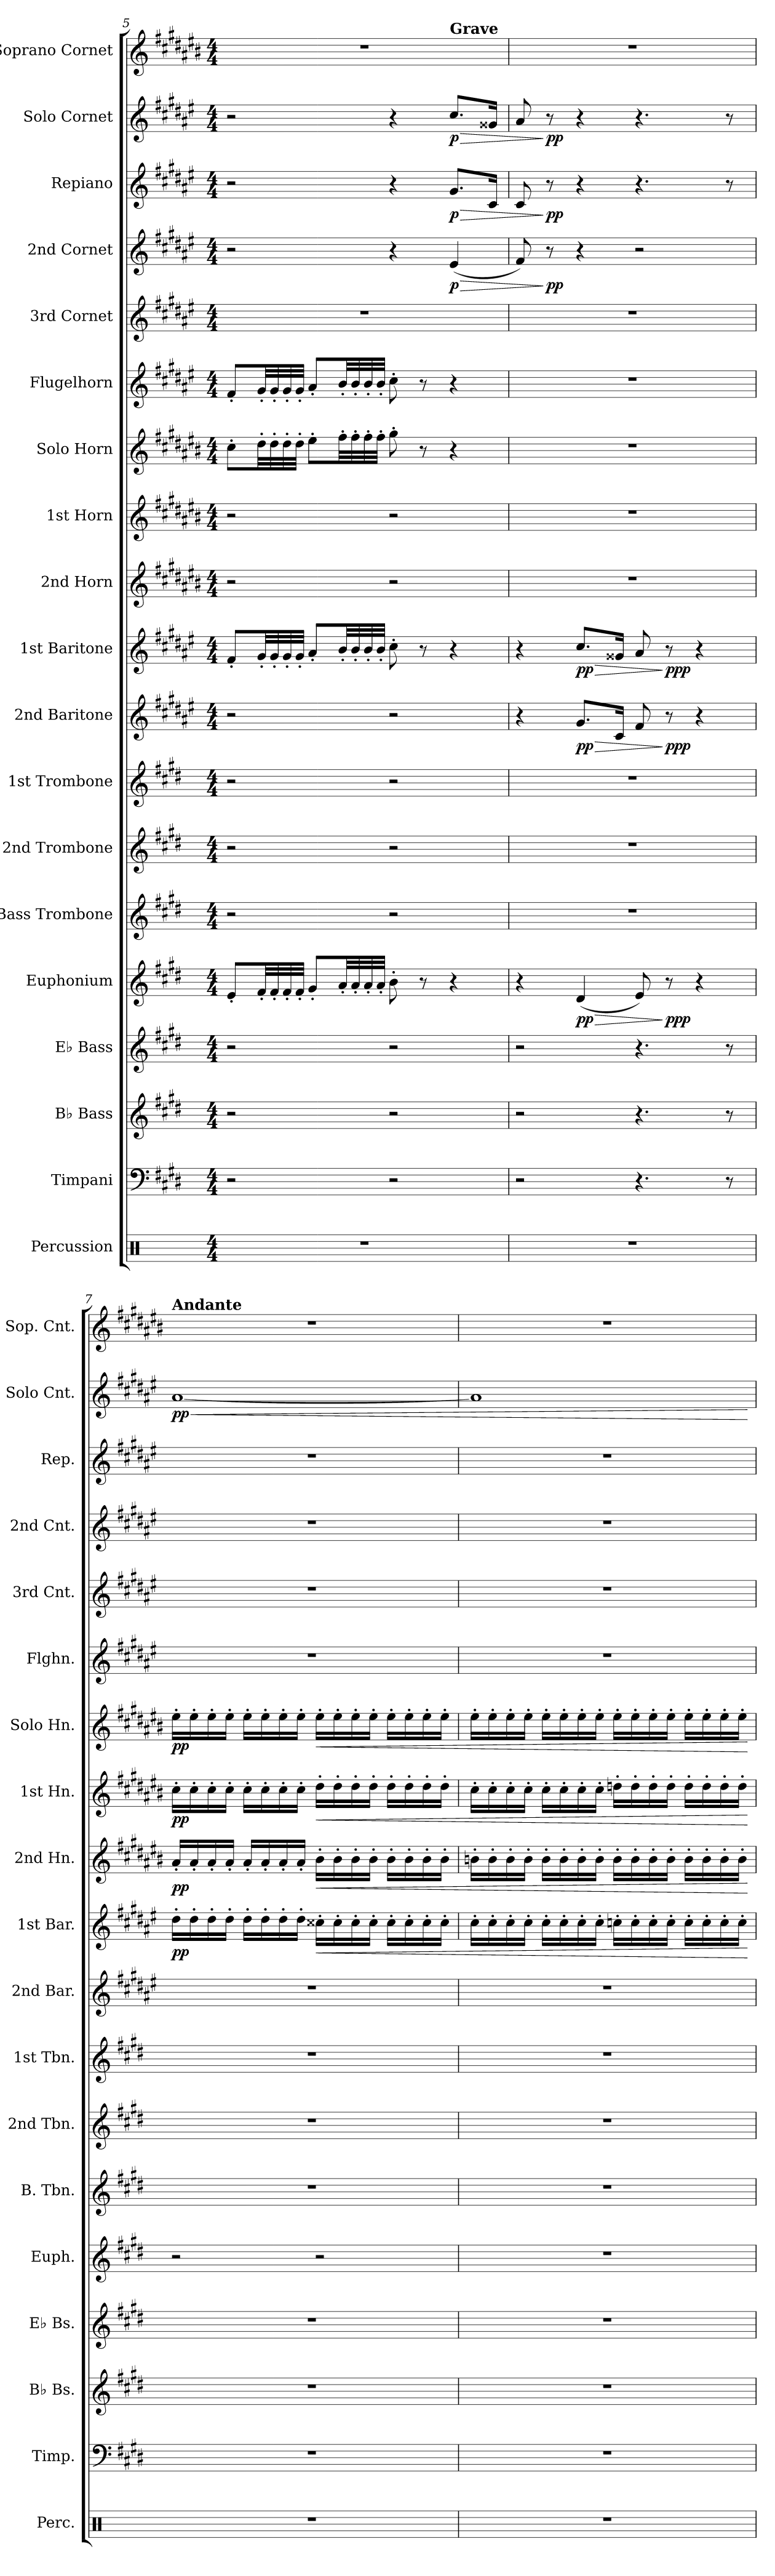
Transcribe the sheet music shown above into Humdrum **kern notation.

**kern	**kern	**kern	**kern	**kern	**dynam	**kern	**kern	**kern	**kern	**dynam	**kern	**dynam	**kern	**dynam	**kern	**dynam	**kern	**dynam	**kern	**kern	**kern	**dynam	**kern	**dynam	**kern	**dynam	**kern
*part19	*part18	*part17	*part16	*part15	*part15	*part14	*part13	*part12	*part11	*part11	*part10	*part10	*part9	*part9	*part8	*part8	*part7	*part7	*part6	*part5	*part4	*part4	*part3	*part3	*part2	*part2	*part1
*staff19	*staff18	*staff17	*staff16	*staff15	*staff15	*staff14	*staff13	*staff12	*staff11	*staff11	*staff10	*staff10	*staff9	*staff9	*staff8	*staff8	*staff7	*staff7	*staff6	*staff5	*staff4	*staff4	*staff3	*staff3	*staff2	*staff2	*staff1
*I"Percussion	*I"Timpani	*I"B♭ Bass	*I"E♭ Bass	*I"Euphonium	*	*I"Bass Trombone	*I"2nd Trombone	*I"1st Trombone	*I"2nd Baritone	*	*I"1st Baritone	*	*I"2nd Horn	*	*I"1st Horn	*	*I"Solo Horn	*	*I"Flugelhorn	*I"3rd Cornet	*I"2nd Cornet	*	*I"Repiano	*	*I"Solo Cornet	*	*I"Soprano Cornet
*I'Perc.	*I'Timp.	*I'B♭ Bs.	*I'E♭ Bs.	*I'Euph.	*	*I'B. Tbn.	*I'2nd Tbn.	*I'1st Tbn.	*I'2nd Bar.	*	*I'1st Bar.	*	*I'2nd Hn.	*	*I'1st Hn.	*	*I'Solo Hn.	*	*I'Flghn.	*I'3rd Cnt.	*I'2nd Cnt.	*	*I'Rep.	*	*I'Solo Cnt.	*	*I'Sop. Cnt.
*clefX	*clefF4	*clefG2	*clefG2	*clefG2	*	*clefG2	*clefG2	*clefG2	*clefG2	*	*clefG2	*	*clefG2	*	*clefG2	*	*clefG2	*	*clefG2	*clefG2	*clefG2	*	*clefG2	*	*clefG2	*	*clefG2
*	*	*ITrd15c26	*ITrd12c21	*ITrd8c14	*	*ITrd12c21	*ITrd8c14	*ITrd8c14	*ITrd4c7	*	*ITrd4c7	*	*ITrd4c7	*	*ITrd4c7	*	*ITrd4c7	*	*ITrd4c7	*ITrd1c2	*ITrd1c2	*	*ITrd1c2	*	*ITrd1c2	*	*ITrd1c2
*k[]	*k[f#c#g#d#]	*k[f#c#g#d#]	*k[f#c#g#d#]	*k[f#c#g#d#]	*	*k[f#c#g#d#]	*k[f#c#g#d#]	*k[f#c#g#d#]	*k[f#c#g#d#a#]	*	*k[f#c#g#d#a#]	*	*k[f#c#g#d#a#e#]	*	*k[f#c#g#d#a#e#]	*	*k[f#c#g#d#a#e#]	*	*k[f#c#g#d#a#]	*k[f#c#g#d#]	*k[f#c#g#d#]	*	*k[f#c#g#d#]	*	*k[f#c#g#d#]	*	*k[f#c#g#d#a#]
*M4/4	*M4/4	*M4/4	*M4/4	*M4/4	*	*M4/4	*M4/4	*M4/4	*M4/4	*	*M4/4	*	*M4/4	*	*M4/4	*	*M4/4	*	*M4/4	*M4/4	*M4/4	*	*M4/4	*	*M4/4	*	*M4/4
=5	=5	=5	=5	=5	=5	=5	=5	=5	=5	=5	=5	=5	=5	=5	=5	=5	=5	=5	=5	=5	=5	=5	=5	=5	=5	=5	=5
*	*	*	*	*	*	*	*	*	*	*	*	*	*	*	*	*	*	*	*	*	*	*	*	*	*	*	*^
1r	2r	2r	2r	8E'/L	.	2r	2r	2r	2r	.	8B'/L	.	2r	.	2r	.	8f#'\L	.	8B'/L	1r	2r	.	2r	.	2r	.	1r	2.ryy
.	.	.	.	32F#'/LL	.	.	.	.	.	.	32c#'/LL	.	.	.	.	.	32g#'\LL	.	32c#'/LL	.	.	.	.	.	.	.	.	.
.	.	.	.	32F#'/	.	.	.	.	.	.	32c#'/	.	.	.	.	.	32g#'\	.	32c#'/	.	.	.	.	.	.	.	.	.
.	.	.	.	32F#'/	.	.	.	.	.	.	32c#'/	.	.	.	.	.	32g#'\	.	32c#'/	.	.	.	.	.	.	.	.	.
.	.	.	.	32F#'/JJJ	.	.	.	.	.	.	32c#'/JJJ	.	.	.	.	.	32g#'\JJJ	.	32c#'/JJJ	.	.	.	.	.	.	.	.	.
.	.	.	.	8G#'/L	.	.	.	.	.	.	8d#'/L	.	.	.	.	.	8a#'\L	.	8d#'/L	.	.	.	.	.	.	.	.	.
.	.	.	.	32A'/LL	.	.	.	.	.	.	32e'/LL	.	.	.	.	.	32b'\LL	.	32e'/LL	.	.	.	.	.	.	.	.	.
.	.	.	.	32A'/	.	.	.	.	.	.	32e'/	.	.	.	.	.	32b'\	.	32e'/	.	.	.	.	.	.	.	.	.
.	.	.	.	32A'/	.	.	.	.	.	.	32e'/	.	.	.	.	.	32b'\	.	32e'/	.	.	.	.	.	.	.	.	.
.	.	.	.	32A'/JJJ	.	.	.	.	.	.	32e'/JJJ	.	.	.	.	.	32b'\JJJ	.	32e'/JJJ	.	.	.	.	.	.	.	.	.
.	2r	2r	2r	8B'\	.	2r	2r	2r	2r	.	8f#'\	.	2r	.	2r	.	8cc#'\	.	8f#'\	.	4r	.	4r	.	4r	.	.	.
.	.	.	.	8r	.	.	.	.	.	.	8r	.	.	.	.	.	8r	.	8r	.	.	.	.	.	.	.	.	.
!	!	!	!	!	!	!	!	!	!	!	!	!	!	!	!	!	!	!	!	!	!	!	!	!	!	!	!	!LO:TX:a:B:t=Grave
!	!	!	!	!	!	!	!	!	!	!	!	!	!	!	!	!	!	!	!	!	!	!LO:HP:b	!	!LO:HP:b	!	!LO:HP:b	!	!
!	!	!	!	!	!	!	!	!	!	!	!	!	!	!	!	!	!	!	!	!	!	!LO:DY:n=1:b	!	!LO:DY:n=1:b	!	!LO:DY:n=1:b	!	!
.	.	.	.	4r	.	.	.	.	.	.	4r	.	.	.	.	.	4r	.	4r	.	(<4d#/	> p	8.f#/L	> p	8.b/L	> p	.	4ryy
.	.	.	.	.	.	.	.	.	.	.	.	.	.	.	.	.	.	.	.	.	.	.	16B/Jk	.	16f##X/Jk	.	.	.
*	*	*	*	*	*	*	*	*	*	*	*	*	*	*	*	*	*	*	*	*	*	*	*	*	*	*	*v	*v
!!LO:PB:g=z
=6	=6	=6	=6	=6	=6	=6	=6	=6	=6	=6	=6	=6	=6	=6	=6	=6	=6	=6	=6	=6	=6	=6	=6	=6	=6	=6	=6
1r	2r	2r	2r	4r	.	1r	1r	1r	4r	.	4r	.	1r	.	1r	.	1r	.	1r	1r	8e/)	.	8B/	.	8g#/	.	1r
!	!	!	!	!	!	!	!	!	!	!	!	!	!	!	!	!	!	!	!	!	!	!LO:DY:n=1:b	!	!LO:DY:n=1:b	!	!LO:DY:n=1:b	!
.	.	.	.	.	.	.	.	.	.	.	.	.	.	.	.	.	.	.	.	.	8r	] pp	8r	] pp	8r	] pp	.
!	!	!	!	!	!LO:HP:b	!	!	!	!	!LO:HP:b	!	!LO:HP:b	!	!	!	!	!	!	!	!	!	!	!	!	!	!	!
!	!	!	!	!	!LO:DY:n=1:b	!	!	!	!	!LO:DY:n=1:b	!	!LO:DY:n=1:b	!	!	!	!	!	!	!	!	!	!	!	!	!	!	!
.	.	.	.	(<4D#/	> pp	.	.	.	8.c#/L	> pp	8.f#/L	> pp	.	.	.	.	.	.	.	.	4r	.	4r	.	4r	.	.
.	.	.	.	.	.	.	.	.	16F#/Jk	.	16c##X/Jk	.	.	.	.	.	.	.	.	.	.	.	.	.	.	.	.
.	4.r	4.r	4.r	8E/)	.	.	.	.	8B/	.	8d#/	.	.	.	.	.	.	.	.	.	2r	.	4.r	.	4.r	.	.
!	!	!	!	!	!LO:DY:n=2:b	!	!	!	!	!LO:DY:n=2:b	!	!LO:DY:n=2:b	!	!	!	!	!	!	!	!	!	!	!	!	!	!	!
.	.	.	.	8r	] ppp	.	.	.	8r	] ppp	8r	] ppp	.	.	.	.	.	.	.	.	.	.	.	.	.	.	.
.	.	.	.	4r	.	.	.	.	4r	.	4r	.	.	.	.	.	.	.	.	.	.	.	.	.	.	.	.
.	8r	8r	8r	.	.	.	.	.	.	.	.	.	.	.	.	.	.	.	.	.	.	.	8r	.	8r	.	.
=7	=7	=7	=7	=7	=7	=7	=7	=7	=7	=7	=7	=7	=7	=7	=7	=7	=7	=7	=7	=7	=7	=7	=7	=7	=7	=7	=7
!	!	!	!	!	!	!	!	!	!	!	!	!	!	!	!	!	!	!	!	!	!	!	!	!	!	!	!LO:TX:a:B:t=Andante
!	!	!	!	!	!	!	!	!	!	!	!	!LO:DY:b	!	!LO:DY:b	!	!LO:DY:b	!	!LO:DY:b	!	!	!	!	!	!	!	!LO:HP:b	!
!	!	!	!	!	!	!	!	!	!	!	!	!	!	!	!	!	!	!	!	!	!	!	!	!	!	!LO:DY:n=1:b	!
1r	1r	1r	1r	2r	.	1r	1r	1r	1r	.	16g#'\LL	pp	16d#'/LL	pp	16f#'\LL	pp	16a#'\LL	pp	1r	1r	1r	.	1r	.	[1g#	< pp	1r
.	.	.	.	.	.	.	.	.	.	.	16g#'\	.	16d#'/	.	16f#'\	.	16a#'\	.	.	.	.	.	.	.	.	.	.
.	.	.	.	.	.	.	.	.	.	.	16g#'\	.	16d#'/	.	16f#'\	.	16a#'\	.	.	.	.	.	.	.	.	.	.
.	.	.	.	.	.	.	.	.	.	.	16g#'\JJ	.	16d#'/JJ	.	16f#'\JJ	.	16a#'\JJ	.	.	.	.	.	.	.	.	.	.
.	.	.	.	.	.	.	.	.	.	.	16g#'\LL	.	16d#'/LL	.	16f#'\LL	.	16a#'\LL	.	.	.	.	.	.	.	.	.	.
.	.	.	.	.	.	.	.	.	.	.	16g#'\	.	16d#'/	.	16f#'\	.	16a#'\	.	.	.	.	.	.	.	.	.	.
.	.	.	.	.	.	.	.	.	.	.	16g#'\	.	16d#'/	.	16f#'\	.	16a#'\	.	.	.	.	.	.	.	.	.	.
.	.	.	.	.	.	.	.	.	.	.	16g#'\JJ	.	16d#'/JJ	.	16f#'\JJ	.	16a#'\JJ	.	.	.	.	.	.	.	.	.	.
!	!	!	!	!	!	!	!	!	!	!	!	!LO:HP:b	!	!LO:HP:b	!	!LO:HP:b	!	!LO:HP:b	!	!	!	!	!	!	!	!	!
.	.	.	.	2r	.	.	.	.	.	.	16f##X'\LL	<	16e#'\LL	<	16g#'\LL	<	16a#'\LL	<	.	.	.	.	.	.	.	.	.
.	.	.	.	.	.	.	.	.	.	.	16f##'\	.	16e#'\	.	16g#'\	.	16a#'\	.	.	.	.	.	.	.	.	.	.
.	.	.	.	.	.	.	.	.	.	.	16f##'\	.	16e#'\	.	16g#'\	.	16a#'\	.	.	.	.	.	.	.	.	.	.
.	.	.	.	.	.	.	.	.	.	.	16f##'\JJ	.	16e#'\JJ	.	16g#'\JJ	.	16a#'\JJ	.	.	.	.	.	.	.	.	.	.
.	.	.	.	.	.	.	.	.	.	.	16f##'\LL	.	16e#'\LL	.	16g#'\LL	.	16a#'\LL	.	.	.	.	.	.	.	.	.	.
.	.	.	.	.	.	.	.	.	.	.	16f##'\	.	16e#'\	.	16g#'\	.	16a#'\	.	.	.	.	.	.	.	.	.	.
.	.	.	.	.	.	.	.	.	.	.	16f##'\	.	16e#'\	.	16g#'\	.	16a#'\	.	.	.	.	.	.	.	.	.	.
.	.	.	.	.	.	.	.	.	.	.	16f##'\JJ	.	16e#'\JJ	.	16g#'\JJ	.	16a#'\JJ	.	.	.	.	.	.	.	.	.	.
=8	=8	=8	=8	=8	=8	=8	=8	=8	=8	=8	=8	=8	=8	=8	=8	=8	=8	=8	=8	=8	=8	=8	=8	=8	=8	=8	=8
1r	1r	1r	1r	1r	.	1r	1r	1r	1r	.	16f#'\LL	.	16en'\LL	.	16f#'\LL	.	16a#'\LL	.	1r	1r	1r	.	1r	.	1g#]	.	1r
.	.	.	.	.	.	.	.	.	.	.	16f#'\	.	16e'\	.	16f#'\	.	16a#'\	.	.	.	.	.	.	.	.	.	.
.	.	.	.	.	.	.	.	.	.	.	16f#'\	.	16e'\	.	16f#'\	.	16a#'\	.	.	.	.	.	.	.	.	.	.
.	.	.	.	.	.	.	.	.	.	.	16f#'\JJ	.	16e'\JJ	.	16f#'\JJ	.	16a#'\JJ	.	.	.	.	.	.	.	.	.	.
.	.	.	.	.	.	.	.	.	.	.	16f#'\LL	.	16e'\LL	.	16f#'\LL	.	16a#'\LL	.	.	.	.	.	.	.	.	.	.
.	.	.	.	.	.	.	.	.	.	.	16f#'\	.	16e'\	.	16f#'\	.	16a#'\	.	.	.	.	.	.	.	.	.	.
.	.	.	.	.	.	.	.	.	.	.	16f#'\	.	16e'\	.	16f#'\	.	16a#'\	.	.	.	.	.	.	.	.	.	.
.	.	.	.	.	.	.	.	.	.	.	16f#'\JJ	.	16e'\JJ	.	16f#'\JJ	.	16a#'\JJ	.	.	.	.	.	.	.	.	.	.
.	.	.	.	.	.	.	.	.	.	.	16fn'\LL	.	16e'\LL	.	16gn'\LL	.	16a#'\LL	.	.	.	.	.	.	.	.	.	.
.	.	.	.	.	.	.	.	.	.	.	16f'\	.	16e'\	.	16g'\	.	16a#'\	.	.	.	.	.	.	.	.	.	.
.	.	.	.	.	.	.	.	.	.	.	16f'\	.	16e'\	.	16g'\	.	16a#'\	.	.	.	.	.	.	.	.	.	.
.	.	.	.	.	.	.	.	.	.	.	16f'\JJ	.	16e'\JJ	.	16g'\JJ	.	16a#'\JJ	.	.	.	.	.	.	.	.	.	.
.	.	.	.	.	.	.	.	.	.	.	16f'\LL	.	16e'\LL	.	16g'\LL	.	16a#'\LL	.	.	.	.	.	.	.	.	.	.
.	.	.	.	.	.	.	.	.	.	.	16f'\	.	16e'\	.	16g'\	.	16a#'\	.	.	.	.	.	.	.	.	.	.
.	.	.	.	.	.	.	.	.	.	.	16f'\	.	16e'\	.	16g'\	.	16a#'\	.	.	.	.	.	.	.	.	.	.
.	.	.	.	.	.	.	.	.	.	.	16f'\JJ	.	16e'\JJ	.	16g'\JJ	.	16a#'\JJ	.	.	.	.	.	.	.	.	.	.
.	.	.	.	.	.	.	.	.	.	.	.	[	.	[	.	[	.	[	.	.	.	.	.	.	.	[	.
=	=	=	=	=	=	=	=	=	=	=	=	=	=	=	=	=	=	=	=	=	=	=	=	=	=	=	=
*-	*-	*-	*-	*-	*-	*-	*-	*-	*-	*-	*-	*-	*-	*-	*-	*-	*-	*-	*-	*-	*-	*-	*-	*-	*-	*-	*-
